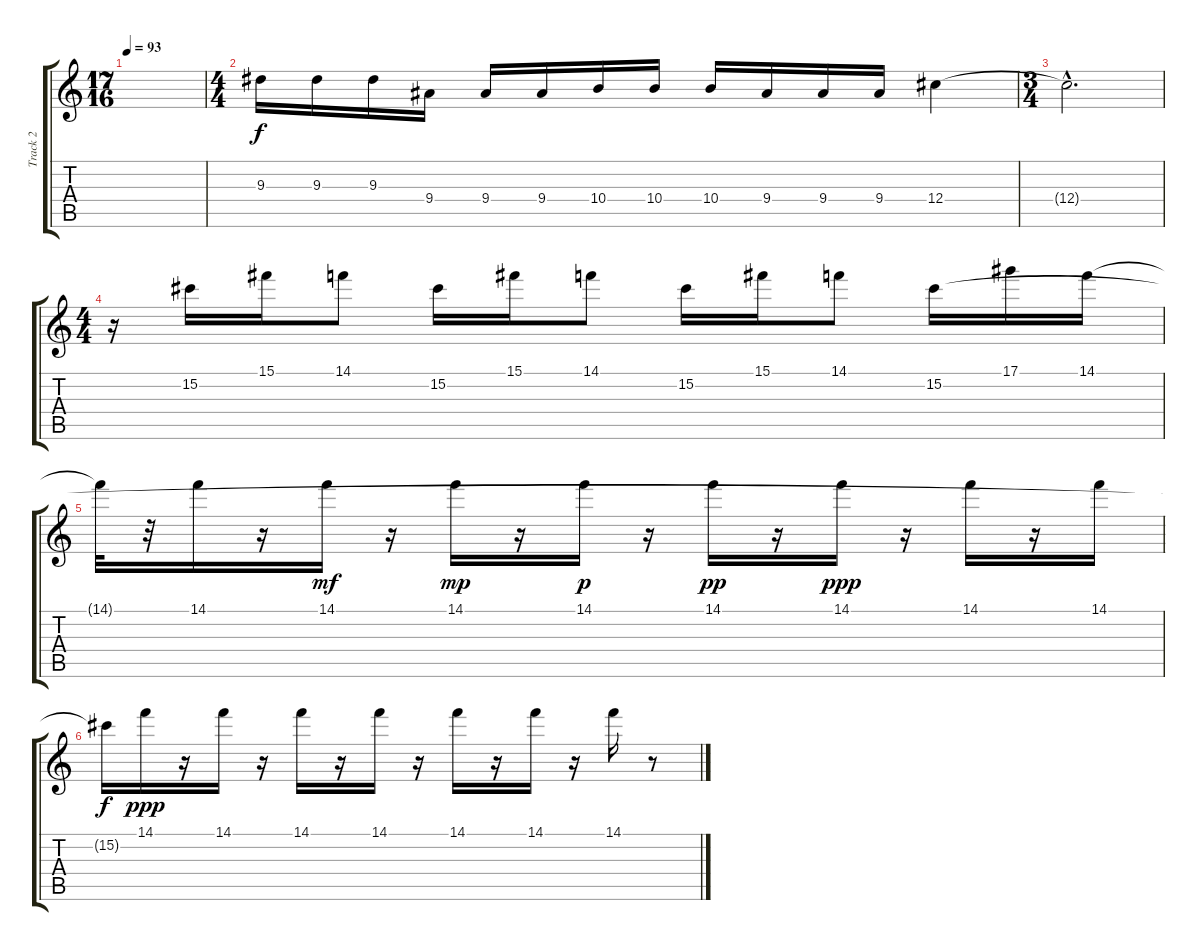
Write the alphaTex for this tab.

\track ("Track 2" "Track 2") {instrument overdrivenguitar}
\staff {score tabs}
\tuning (Eb4 Bb3 Gb3 Db3 Ab2 Eb2) {hide}
\ts (17 16)
\tempo 93
\clef g2
\ks c
|
\ts (4 4)
9.3.16 9.3.16 9.3.16 9.4.16 9.4.16 9.4.16 10.4.16 10.4.16 10.4.16 9.4.16 9.4.16 9.4.16 12.4.4 |
\ts (3 4)
12.4{hac t}.2{d} |
\ts (4 4)
r.16 15.2.16 15.1.16 14.1.8 15.2.16 15.1.16 14.1.8 15.2.16 15.1.16 14.1.8 15.2.16 17.1.16 14.1.16 |
14.1{t}.32 r.32 14.1.16 r.16 14.1.16{dy mf} r.16 14.1.16{dy mp} r.16 14.1.16{dy p} r.16 14.1.16{dy pp} r.16 14.1.16{dy ppp volume 0} r.16 14.1.16 r.16 14.1.16 |
15.2{t}.16{dy f} 14.1.16{dy ppp} r.16 14.1.16 r.16 14.1.16 r.16 14.1.16 r.16 14.1.16 r.16 14.1.16 r.16 14.1.16 r.8
